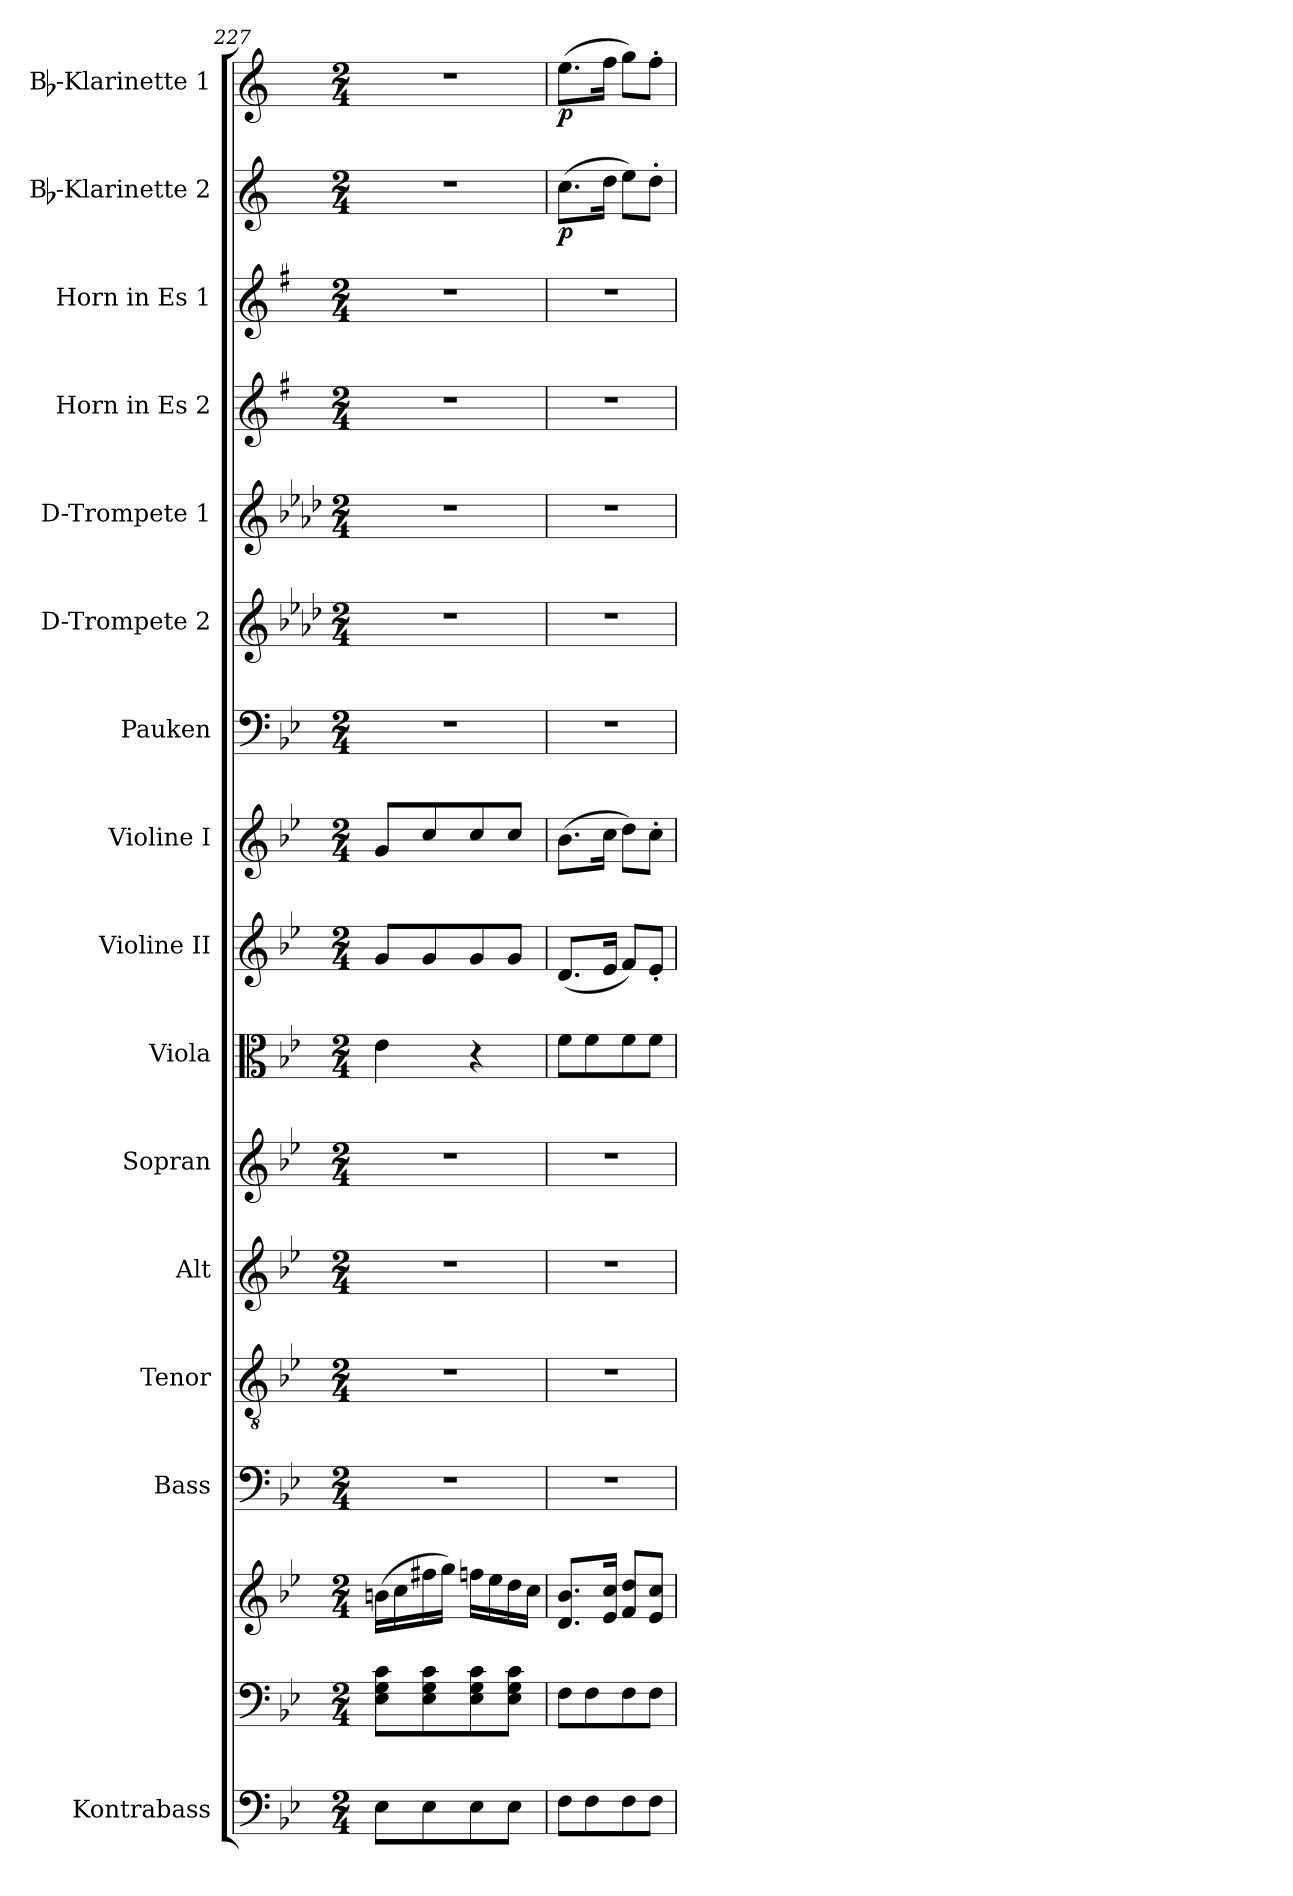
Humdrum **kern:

**kern	**kern	**kern	**kern	**kern	**kern	**kern	**kern	**kern	**kern	**kern	**kern	**kern	**kern	**kern	**kern	**dynam	**kern	**dynam
*part16	*part15	*part15	*part14	*part13	*part12	*part11	*part10	*part9	*part8	*part7	*part6	*part5	*part4	*part3	*part2	*part2	*part1	*part1
*staff17	*staff16	*staff15	*staff14	*staff13	*staff12	*staff11	*staff10	*staff9	*staff8	*staff7	*staff6	*staff5	*staff4	*staff3	*staff2	*staff2	*staff1	*staff1
*I"Kontrabass	*	*	*I"Bass	*I"Tenor	*I"Alt	*I"Sopran	*I"Viola	*I"Violine II	*I"Violine I	*I"Pauken	*I"D-Trompete 2	*I"D-Trompete 1	*I"Horn in Es 2	*I"Horn in Es 1	*I"Bb-Klarinette 2	*	*I"Bb-Klarinette 1	*
*I'Kb.	*	*	*I'B.	*I'T.	*I'A.	*I'S.	*I'Vla.	*I'Vl. II	*I'Vl. I	*I'Pk.	*I'D Trp. 2	*I'D Trp. 1	*	*	*I'Bb Kl. 2	*	*I'Bb Kl. 1	*
*clefF4	*clefF4	*clefG2	*clefF4	*clefGv2	*clefG2	*clefG2	*clefC3	*clefG2	*clefG2	*clefF4	*clefG2	*clefG2	*clefG2	*clefG2	*clefG2	*	*clefG2	*
*ITrd7c12	*	*	*	*	*	*	*	*	*	*	*ITrd-1c-2	*ITrd-1c-2	*ITrd5c9	*ITrd5c9	*ITrd1c2	*	*ITrd1c2	*
*k[b-e-]	*k[b-e-]	*k[b-e-]	*k[b-e-]	*k[b-e-]	*k[b-e-]	*k[b-e-]	*k[b-e-]	*k[b-e-]	*k[b-e-]	*k[b-e-]	*k[b-e-]	*k[b-e-]	*k[b-e-]	*k[b-e-]	*k[b-e-]	*	*k[b-e-]	*
*B-:	*B-:	*B-:	*B-:	*B-:	*B-:	*B-:	*B-:	*B-:	*B-:	*B-:	*B-:	*B-:	*B-:	*B-:	*B-:	*	*B-:	*
*M2/4	*M2/4	*M2/4	*M2/4	*M2/4	*M2/4	*M2/4	*M2/4	*M2/4	*M2/4	*M2/4	*M2/4	*M2/4	*M2/4	*M2/4	*M2/4	*	*M2/4	*
=227	=227	=227	=227	=227	=227	=227	=227	=227	=227	=227	=227	=227	=227	=227	=227	=227	=227	=227
8EE-\L	8E-\ 8G\ 8c\L	(>16bn\LL	2r	2r	2r	2r	4e-\	8g/L	8g/L	2r	2r	2r	2r	2r	2r	.	2r	.
.	.	16cc\	.	.	.	.	.	.	.	.	.	.	.	.	.	.	.	.
8EE-\	8E-\ 8G\ 8c\	16ff#X\	.	.	.	.	.	8g/	8cc/	.	.	.	.	.	.	.	.	.
.	.	16gg\JJ)	.	.	.	.	.	.	.	.	.	.	.	.	.	.	.	.
8EE-\	8E-\ 8G\ 8c\	16ffn\LL	.	.	.	.	4r	8g/	8cc/	.	.	.	.	.	.	.	.	.
.	.	16ee-\	.	.	.	.	.	.	.	.	.	.	.	.	.	.	.	.
8EE-\J	8E-\ 8G\ 8c\J	16dd\	.	.	.	.	.	8g/J	8cc/J	.	.	.	.	.	.	.	.	.
.	.	16cc\JJ	.	.	.	.	.	.	.	.	.	.	.	.	.	.	.	.
!!LO:PB:g=z
=228	=228	=228	=228	=228	=228	=228	=228	=228	=228	=228	=228	=228	=228	=228	=228	=228	=228	=228
!	!	!	!	!	!	!	!	!	!	!	!	!	!	!	!	!LO:DY:b	!	!LO:DY:b
8FF\L	8F\L	8.d/ 8.b-/L	2r	2r	2r	2r	8f\L	(<8.d/L	(>8.b-\L	2r	2r	2r	2r	2r	(>8.b-\L	p	(>8.dd\L	p
8FF\	8F\	.	.	.	.	.	8f\	.	.	.	.	.	.	.	.	.	.	.
.	.	16e-/ 16cc/Jk	.	.	.	.	.	16e-/Jk	16cc\Jk	.	.	.	.	.	16cc\Jk	.	16ee-\Jk	.
8FF\	8F\	8f/ 8dd/L	.	.	.	.	8f\	8f/L)	8dd\L)	.	.	.	.	.	8dd\L)	.	8ff\L)	.
8FF\J	8F\J	8e-/ 8cc/J	.	.	.	.	8f\J	8e-'</J	8cc'>\J	.	.	.	.	.	8cc'>\J	.	8ee-'>\J	.
=	=	=	=	=	=	=	=	=	=	=	=	=	=	=	=	=	=	=
*-	*-	*-	*-	*-	*-	*-	*-	*-	*-	*-	*-	*-	*-	*-	*-	*-	*-	*-
